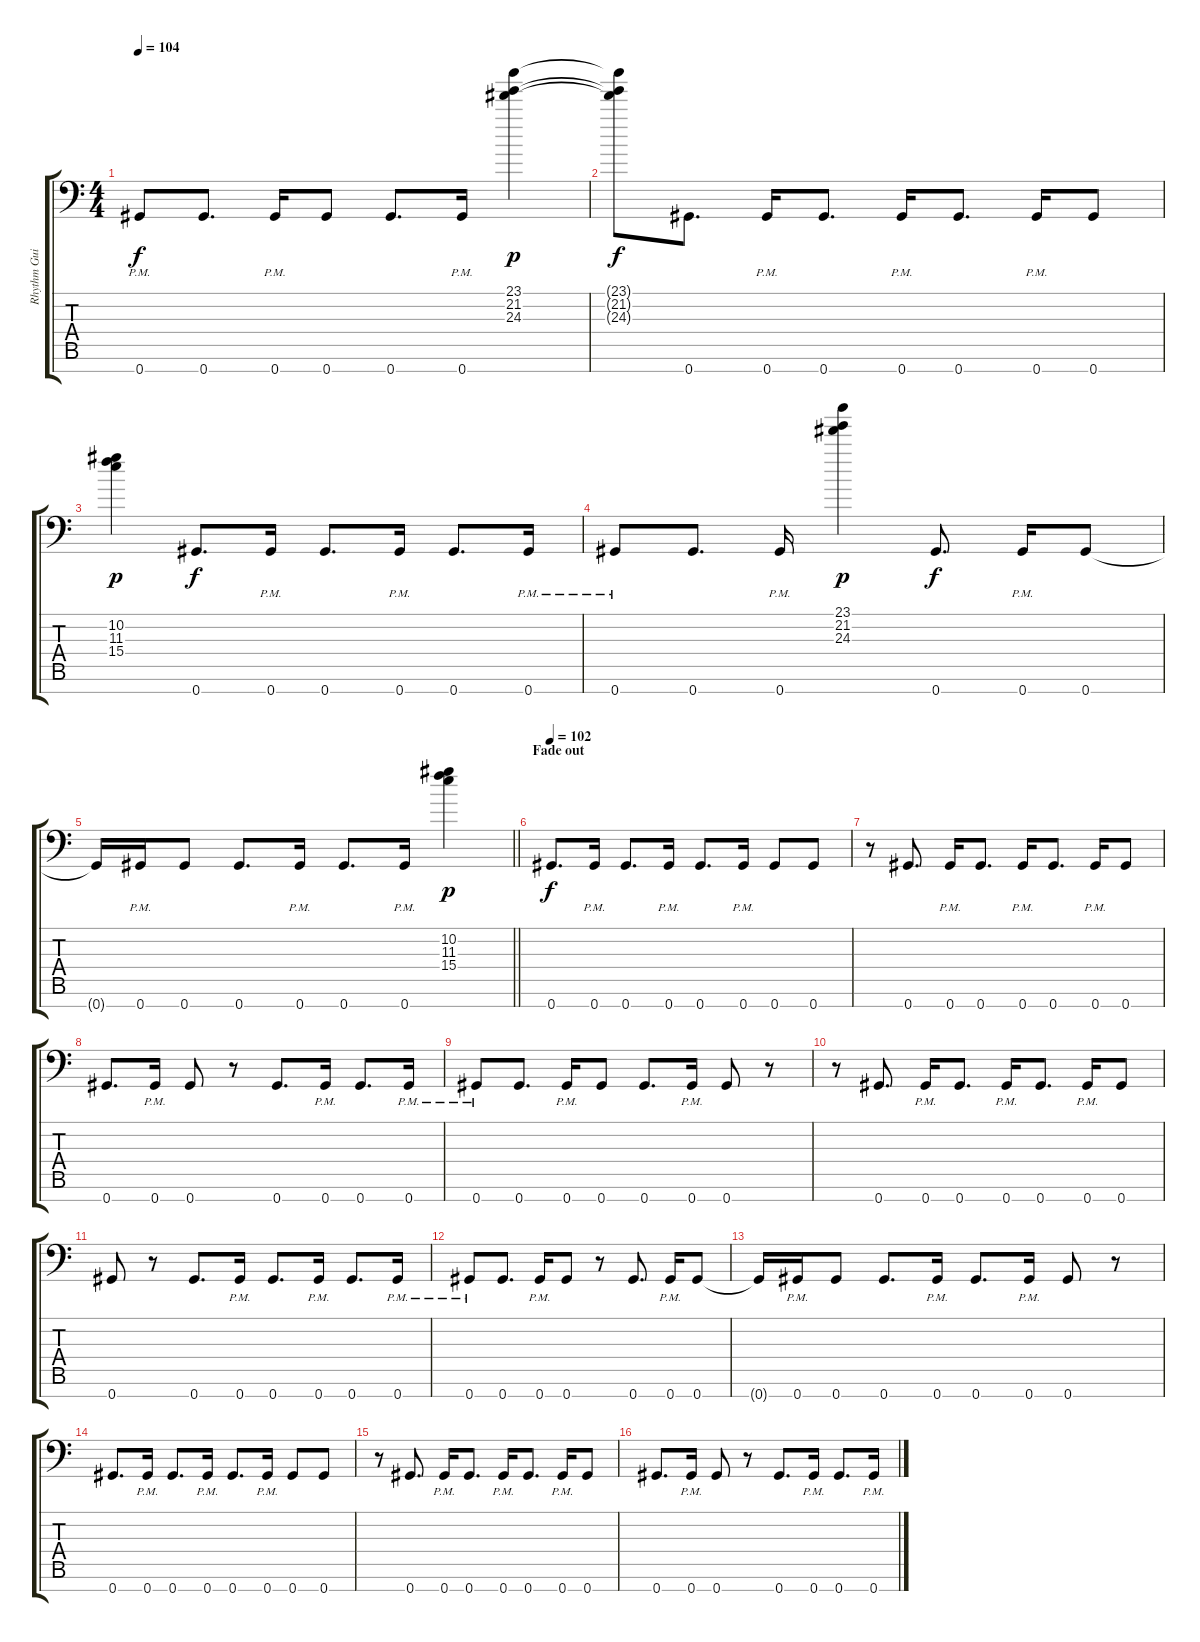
\track ("Rhythm Guitar L" "Rhythm Gui") {instrument distortionguitar}
\staff {score tabs}
\tuning (Eb4 Bb3 Gb3 Db3 Ab2 Eb2 Ab1) {hide}
\ts (4 4)
\tempo 104
\clef f4
\ks c
0.7{pm}.8{dy f} 0.7.8{d} 0.7{pm}.16 0.7.8 0.7.8{d} 0.7{pm}.16 (23.1 21.2 24.3).4{dy p} |
(23.1{t} 21.2{t} 24.3{t}).8{dy f} 0.7.8{d} 0.7{pm}.16 0.7.8{d} 0.7{pm}.16 0.7.8{d} 0.7{pm}.16 0.7.8 |
(10.2 11.3 15.4).4{dy p} 0.7.8{d dy f} 0.7{pm}.16 0.7.8{d} 0.7{pm}.16 0.7.8{d} 0.7{pm}.16 |
0.7{pm}.8 0.7.8{d} 0.7{pm}.16 (23.1 21.2 24.3).4{dy p} 0.7.8{d dy f} 0.7{pm}.16 0.7.8 |
\barLineRight lightlight
0.7{t}.16 0.7{pm}.16 0.7.8 0.7.8{d} 0.7{pm}.16 0.7.8{d} 0.7{pm}.16 (10.2 11.3 15.4).4{dy p} |
\section ("" "Fade out")
\tempo 102
0.7.8{d dy f} 0.7{pm}.16 0.7.8{d} 0.7{pm}.16 0.7.8{d} 0.7{pm}.16 0.7.8 0.7.8 |
r.8 0.7.8{d} 0.7{pm}.16 0.7.8{d} 0.7{pm}.16 0.7.8{d} 0.7{pm}.16 0.7.8 |
0.7.8{d} 0.7{pm}.16 0.7.8 r.8 0.7.8{d} 0.7{pm}.16 0.7.8{d} 0.7{pm}.16 |
0.7{pm}.8 0.7.8{d} 0.7{pm}.16 0.7.8 0.7.8{d} 0.7{pm}.16 0.7.8 r.8 |
r.8 0.7.8{d} 0.7{pm}.16 0.7.8{d} 0.7{pm}.16 0.7.8{d} 0.7{pm}.16 0.7.8 |
0.7.8 r.8 0.7.8{d} 0.7{pm}.16 0.7.8{d} 0.7{pm}.16 0.7.8{d} 0.7{pm}.16 |
0.7{pm}.8 0.7.8{d} 0.7{pm}.16 0.7.8 r.8 0.7.8{d} 0.7{pm}.16 0.7.8 |
0.7{t}.16 0.7{pm}.16 0.7.8 0.7.8{d} 0.7{pm}.16 0.7.8{d} 0.7{pm}.16 0.7.8 r.8 |
0.7.8{d} 0.7{pm}.16 0.7.8{d} 0.7{pm}.16 0.7.8{d} 0.7{pm}.16 0.7.8 0.7.8 |
r.8 0.7.8{d} 0.7{pm}.16 0.7.8{d} 0.7{pm}.16 0.7.8{d} 0.7{pm}.16 0.7.8 |
0.7.8{d} 0.7{pm}.16 0.7.8 r.8 0.7.8{d} 0.7{pm}.16 0.7.8{d} 0.7{pm}.16
